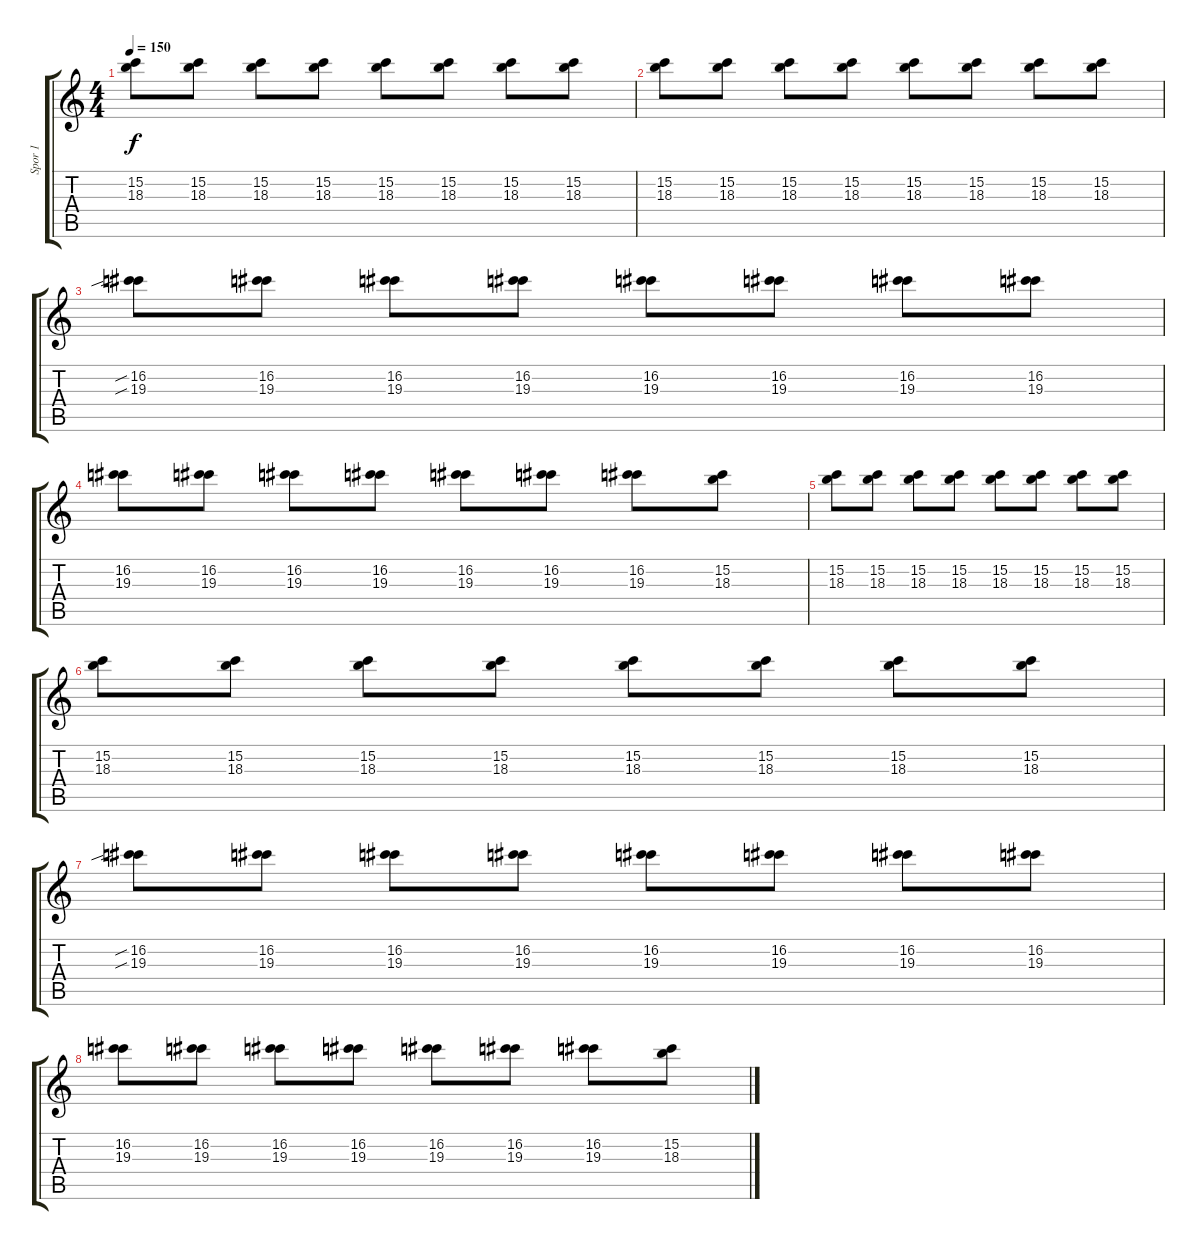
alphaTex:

\track ("Spor 1" "Spor 1") {instrument distortionguitar}
\staff {score tabs}
\tuning (D4 A3 F3 C3 G2 C2) {hide}
\ts (4 4)
\tempo 150
\clef g2
\ks c
(15.2 18.3).8{dy f} (15.2 18.3).8 (15.2 18.3).8 (15.2 18.3).8 (15.2 18.3).8 (15.2 18.3).8 (15.2 18.3).8 (15.2 18.3).8 |
(15.2 18.3).8 (15.2 18.3).8 (15.2 18.3).8 (15.2 18.3).8 (15.2 18.3).8 (15.2 18.3).8 (15.2 18.3).8 (15.2 18.3).8 |
(16.2{sib} 19.3{sib}).8 (16.2 19.3).8 (16.2 19.3).8 (16.2 19.3).8 (16.2 19.3).8 (16.2 19.3).8 (16.2 19.3).8 (16.2 19.3).8 |
(16.2 19.3).8 (16.2 19.3).8 (16.2 19.3).8 (16.2 19.3).8 (16.2 19.3).8 (16.2 19.3).8 (16.2 19.3).8 (15.2 18.3).8 |
(15.2 18.3).8 (15.2 18.3).8 (15.2 18.3).8 (15.2 18.3).8 (15.2 18.3).8 (15.2 18.3).8 (15.2 18.3).8 (15.2 18.3).8 |
(15.2 18.3).8 (15.2 18.3).8 (15.2 18.3).8 (15.2 18.3).8 (15.2 18.3).8 (15.2 18.3).8 (15.2 18.3).8 (15.2 18.3).8 |
(16.2{sib} 19.3{sib}).8 (16.2 19.3).8 (16.2 19.3).8 (16.2 19.3).8 (16.2 19.3).8 (16.2 19.3).8 (16.2 19.3).8 (16.2 19.3).8 |
(16.2 19.3).8 (16.2 19.3).8 (16.2 19.3).8 (16.2 19.3).8 (16.2 19.3).8 (16.2 19.3).8 (16.2 19.3).8 (15.2 18.3).8
